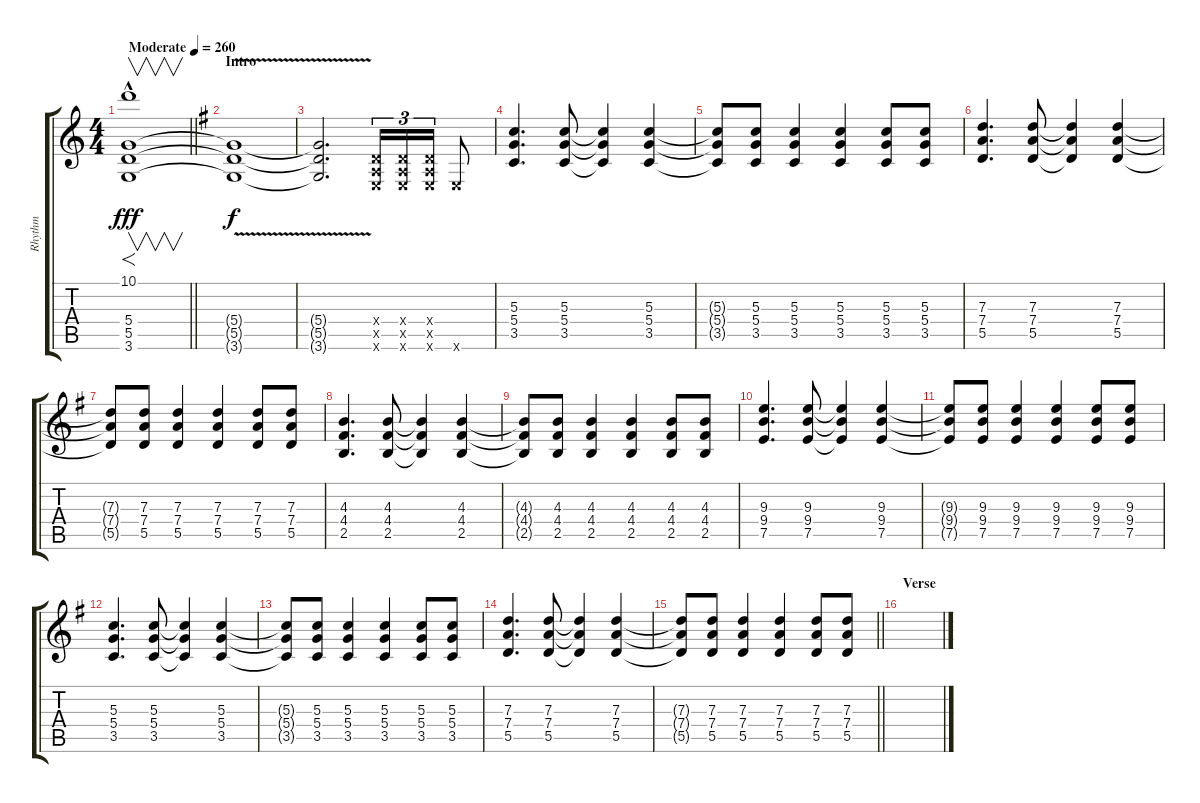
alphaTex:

\track ("Rhythm" "Rhythm") {instrument overdrivenguitar}
\staff {score tabs}
\tuning (E4 B3 G3 D3 A2 E2) {hide}
\ts (4 4)
\tempo (260 "Moderate")
\clef g2
\barLineRight lightlight
\ks c
(10.1 5.4{hac} 5.5 3.6).1{f v dy fff instrument overdrivenguitar} |
\section ("" "Intro")
\ks g
(5.4{t} 5.5{t} 3.6{v t}).1{dy f} |
(5.4{t} 5.5{t} 3.6{t}).2{d} (0.4{x} 0.5{x} 0.6{x}).16{tu (3 2)} (0.4{x} 0.5{x} 0.6{x}).16{tu (3 2)} (0.4{x} 0.5{x} 0.6{x}).16{tu (3 2)} 0.6{x}.8 |
(5.3 5.4 3.5).4{d} (5.3 5.4 3.5).8 (5.3{t} 5.4{t} 3.5{t}).4 (5.3 5.4 3.5).4 |
(5.3{t} 5.4{t} 3.5{t}).8 (5.3 5.4 3.5).8 (5.3 5.4 3.5).4 (5.3 5.4 3.5).4 (5.3 5.4 3.5).8 (5.3 5.4 3.5).8 |
(7.3 7.4 5.5).4{d} (7.3 7.4 5.5).8 (7.3{t} 7.4{t} 5.5{t}).4 (7.3 7.4 5.5).4 |
(7.3{t} 7.4{t} 5.5{t}).8 (7.3 7.4 5.5).8 (7.3 7.4 5.5).4 (7.3 7.4 5.5).4 (7.3 7.4 5.5).8 (7.3 7.4 5.5).8 |
(4.3 4.4 2.5).4{d} (4.3 4.4 2.5).8 (4.3{t} 4.4{t} 2.5{t}).4 (4.3 4.4 2.5).4 |
(4.3{t} 4.4{t} 2.5{t}).8 (4.3 4.4 2.5).8 (4.3 4.4 2.5).4 (4.3 4.4 2.5).4 (4.3 4.4 2.5).8 (4.3 4.4 2.5).8 |
(9.3 9.4 7.5).4{d} (9.3 9.4 7.5).8 (9.3{t} 9.4{t} 7.5{t}).4 (9.3 9.4 7.5).4 |
(9.3{t} 9.4{t} 7.5{t}).8 (9.3 9.4 7.5).8 (9.3 9.4 7.5).4 (9.3 9.4 7.5).4 (9.3 9.4 7.5).8 (9.3 9.4 7.5).8 |
(5.3 5.4 3.5).4{d} (5.3 5.4 3.5).8 (5.3{t} 5.4{t} 3.5{t}).4 (5.3 5.4 3.5).4 |
(5.3{t} 5.4{t} 3.5{t}).8 (5.3 5.4 3.5).8 (5.3 5.4 3.5).4 (5.3 5.4 3.5).4 (5.3 5.4 3.5).8 (5.3 5.4 3.5).8 |
(7.3 7.4 5.5).4{d} (7.3 7.4 5.5).8 (7.3{t} 7.4{t} 5.5{t}).4 (7.3 7.4 5.5).4 |
\barLineRight lightlight
(7.3{t} 7.4{t} 5.5{t}).8 (7.3 7.4 5.5).8 (7.3 7.4 5.5).4 (7.3 7.4 5.5).4 (7.3 7.4 5.5).8 (7.3 7.4 5.5).8 |
\section ("" "Verse")
